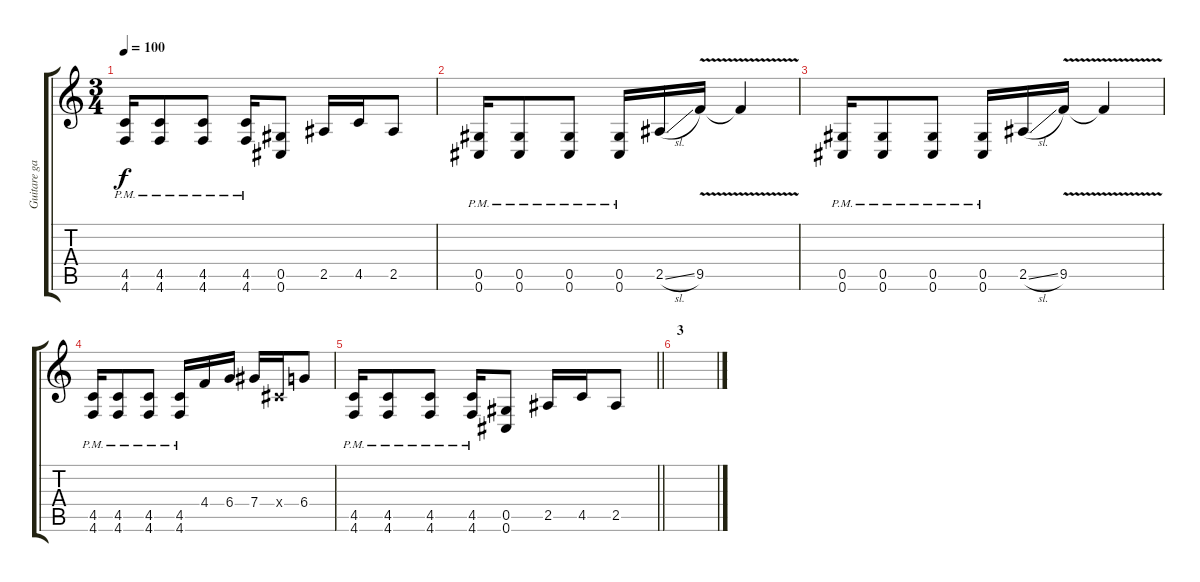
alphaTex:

\track ("Guitare gauche" "Guitare ga") {instrument distortionguitar}
\staff {score tabs}
\tuning (Eb4 Bb3 Gb3 Db3 Ab2 Db2) {hide}
\ts (3 4)
\tempo 100
\clef g2
\ks c
(4.5{pm} 4.6{pm}).16{dy f} (4.5{pm} 4.6{pm}).8 (4.5{pm} 4.6{pm}).8 (4.5{pm} 4.6{pm}).16 (0.5 0.6).8 2.5.16 4.5.16 2.5.8 |
(0.5{pm} 0.6{pm}).16 (0.5{pm} 0.6{pm}).8 (0.5{pm} 0.6{pm}).8 (0.5{pm} 0.6{pm}).16 2.5{sl}.16 9.5{v}.16 9.5{t}.4 |
(0.5{pm} 0.6{pm}).16 (0.5{pm} 0.6{pm}).8 (0.5{pm} 0.6{pm}).8 (0.5{pm} 0.6{pm}).16 2.5{sl}.16 9.5{v}.16 9.5{t}.4 |
(4.5{pm} 4.6{pm}).16 (4.5{pm} 4.6{pm}).8 (4.5{pm} 4.6{pm}).8 (4.5{pm} 4.6{pm}).16 4.4.16 6.4.16 7.4.16 0.4{x}.16 6.4.8 |
\barLineRight lightlight
(4.5{pm} 4.6{pm}).16 (4.5{pm} 4.6{pm}).8 (4.5{pm} 4.6{pm}).8 (4.5{pm} 4.6{pm}).16 (0.5 0.6).8 2.5.16 4.5.16 2.5.8 |
\section ("" "3")
